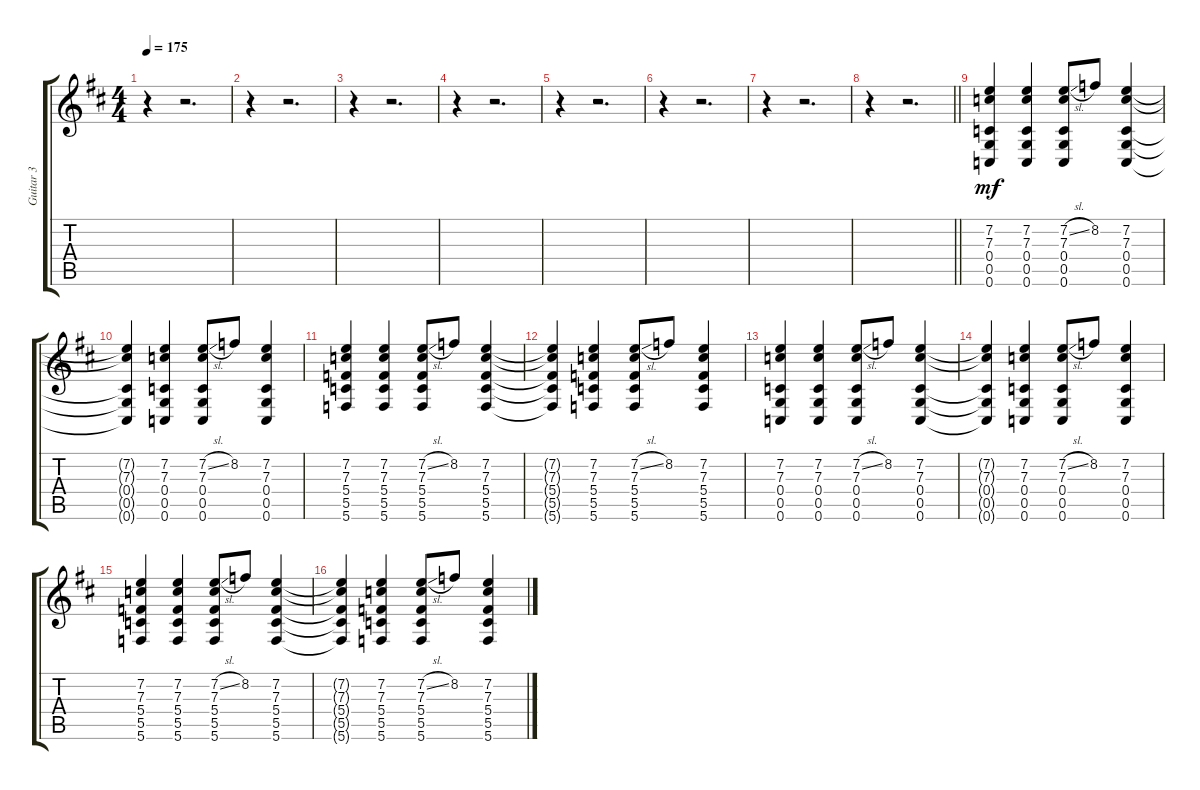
\track ("Guitar 3" "Guitar 3") {instrument overdrivenguitar}
\staff {score tabs}
\tuning (D4 A3 F3 C3 G2 C2) {hide}
\ts (4 4)
\tempo 175
\clef g2
\ks d
r.4{dy f} r.2{d} |
r.4 r.2{d} |
r.4 r.2{d} |
r.4 r.2{d} |
r.4 r.2{d} |
r.4 r.2{d} |
r.4 r.2{d} |
\barLineRight lightlight
r.4 r.2{d} |
(7.2 7.3 0.4 0.5 0.6).4{dy mf} (7.2 7.3 0.4 0.5 0.6).4 (7.2{sl} 7.3 0.4 0.5 0.6).8 8.2.8 (7.2 7.3 0.4 0.5 0.6).4 |
(7.2{t} 7.3{t} 0.4{t} 0.5{t} 0.6{t}).4 (7.2 7.3 0.4 0.5 0.6).4 (7.2{sl} 7.3 0.4 0.5 0.6).8 8.2.8 (7.2 7.3 0.4 0.5 0.6).4 |
(7.2 7.3 5.4 5.5 5.6).4 (7.2 7.3 5.4 5.5 5.6).4 (7.2{sl} 7.3 5.4 5.5 5.6).8 8.2.8 (7.2 7.3 5.4 5.5 5.6).4 |
(7.2{t} 7.3{t} 5.4{t} 5.5{t} 5.6{t}).4 (7.2 7.3 5.4 5.5 5.6).4 (7.2{sl} 7.3 5.4 5.5 5.6).8 8.2.8 (7.2 7.3 5.4 5.5 5.6).4 |
(7.2 7.3 0.4 0.5 0.6).4 (7.2 7.3 0.4 0.5 0.6).4 (7.2{sl} 7.3 0.4 0.5 0.6).8 8.2.8 (7.2 7.3 0.4 0.5 0.6).4 |
(7.2{t} 7.3{t} 0.4{t} 0.5{t} 0.6{t}).4 (7.2 7.3 0.4 0.5 0.6).4 (7.2{sl} 7.3 0.4 0.5 0.6).8 8.2.8 (7.2 7.3 0.4 0.5 0.6).4 |
(7.2 7.3 5.4 5.5 5.6).4 (7.2 7.3 5.4 5.5 5.6).4 (7.2{sl} 7.3 5.4 5.5 5.6).8 8.2.8 (7.2 7.3 5.4 5.5 5.6).4 |
(7.2{t} 7.3{t} 5.4{t} 5.5{t} 5.6{t}).4 (7.2 7.3 5.4 5.5 5.6).4 (7.2{sl} 7.3 5.4 5.5 5.6).8 8.2.8 (7.2 7.3 5.4 5.5 5.6).4
